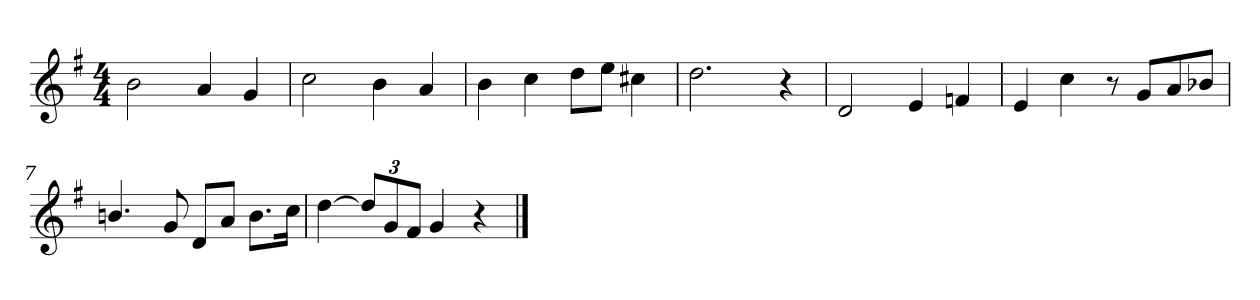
**kern
*part1
*staff1
*clefG2
*k[f#]
*G:
*M4/4
=1
2b
4a
4g
=2
2cc
4b
4a
=3
4b
4cc
8ddL
8eeJ
4cc#X
=4
2.dd
4r
!!LO:LB:g=z
=5
2d
4e
4fn
=6
4e
4cc
8r
8gL
8a
8b-XJ
=7
4.bn/
8g
8dL
8aJ
8.bL
16ccJk
=8
[4dd
12ddL]
12g
12f#J
4g
4r
==
*-
